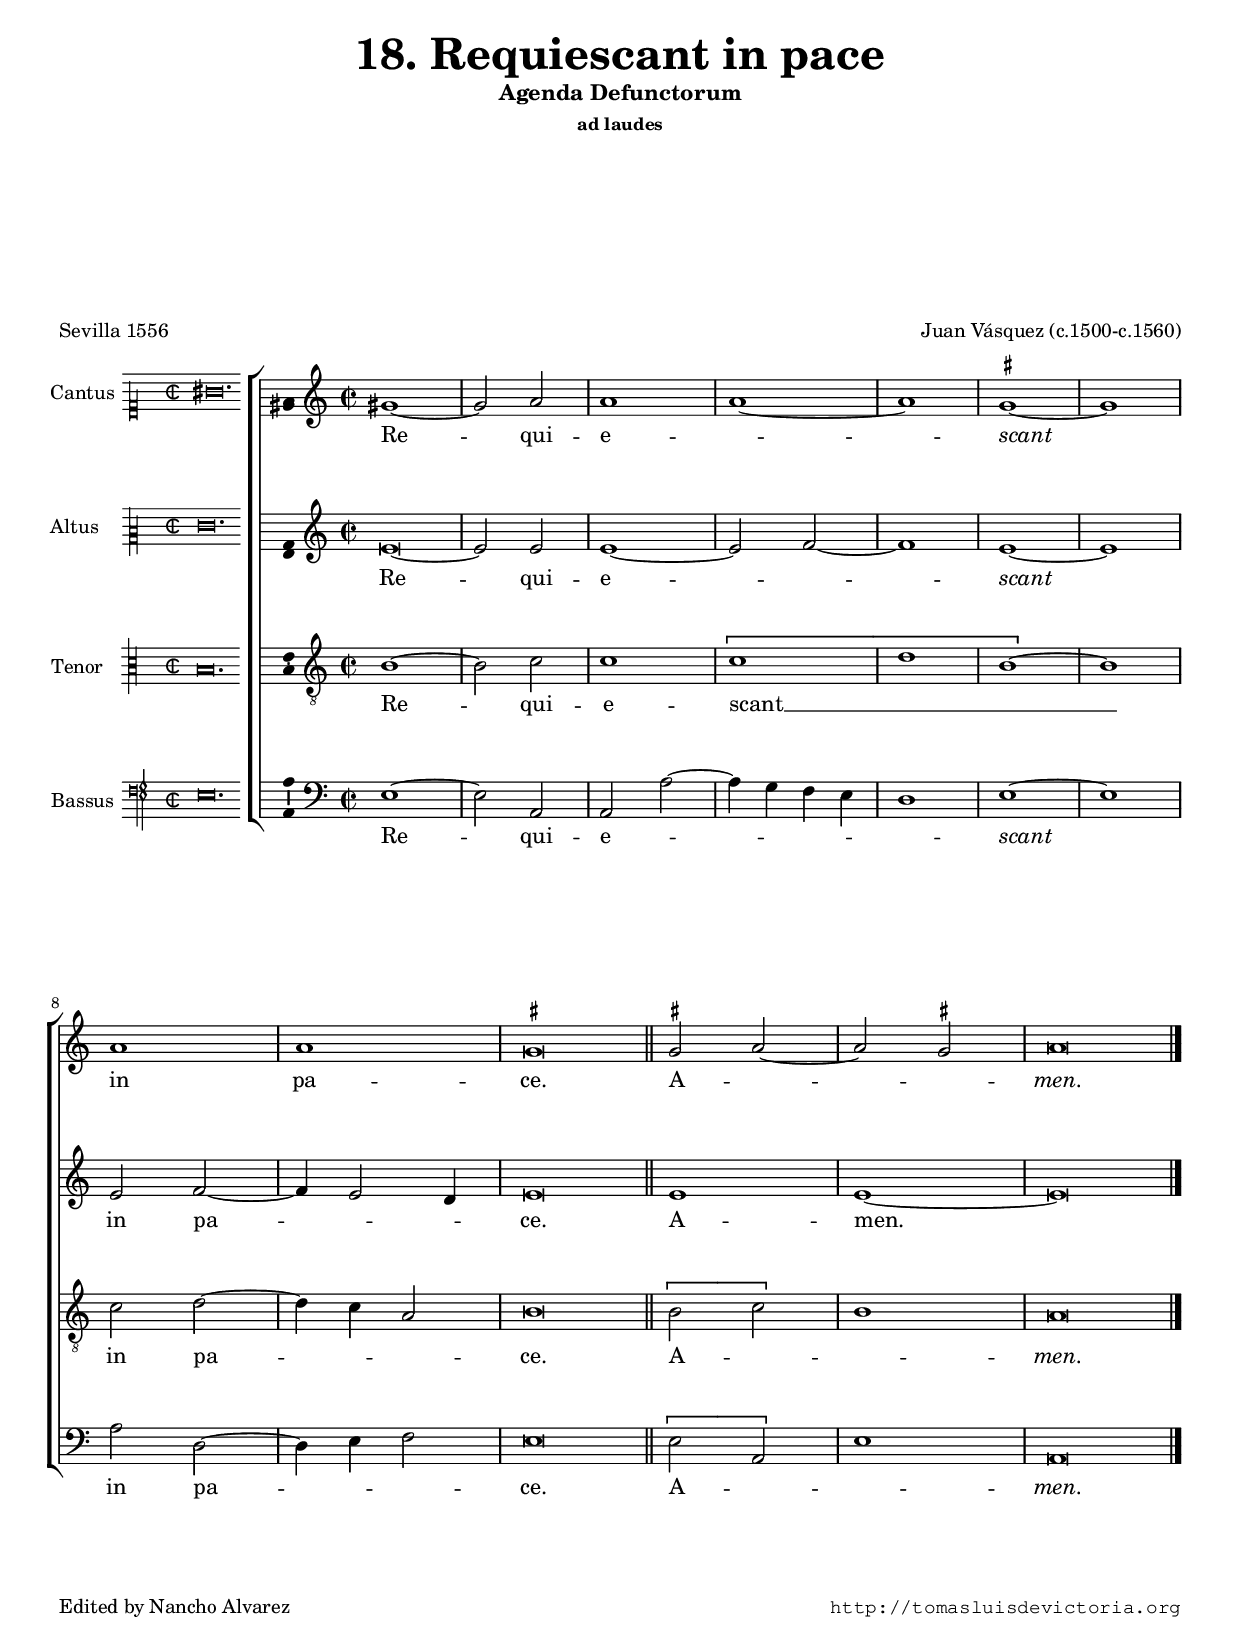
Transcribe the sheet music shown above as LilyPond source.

\version "2.18.0"

#(set-default-paper-size "a4")
#(set-global-staff-size 17)
#(ly:set-option 'point-and-click #f)
%mobile -s15.5 -i3.2

italicas=\override LyricText.font-shape = #'italic
rectas=\override LyricText.font-shape = #'upright
ss=\once \set suggestAccidentals = ##t
incipitwidth = 20
mtempo={\tempo 4 = 120}
mtempob={\tempo 4 = 60}

htitle="AD: 18. Requiescant in pace"
hcomposer="Vásquez"

\header {
	title=\markup{\vspace #5 \fontsize #3 "18. Requiescant in pace"}
	subtitle="Agenda Defunctorum"
	subsubtitle=\markup{\column{"ad laudes" " " " " " " " " " " " " " " }}
	composer="Juan Vásquez (c.1500-c.1560)"
        pdfauthor=\composer
	%opus="(-)"
	poet=\markup{"Sevilla 1556"}
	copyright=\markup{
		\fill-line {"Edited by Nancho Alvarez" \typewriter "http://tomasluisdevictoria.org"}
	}
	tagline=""
}

global={\key c \major \time 2/2
        \skip 1*10 \bar "||"
	\skip 1*3 \bar "|."
}


cantus=\relative c''{
	gis1 ~
	gis2 a
	a1
	a ~
	a
	\ss gis ~
	gis
	\break
	a
	a
	\ss gis\breve*1/2
	\ss gis2 a ~
	a \ss gis
	a\breve*1/2
}

altus=\relative c'{
	e ~
	e2 e
	e1 ~
	e2 f ~
	f1
	e1 ~
	e
	e2 f ~
	f4 e2 d4
	e\breve*1/2
	e1
	e ~
	e\breve*1/2
}

tenor=\relative c'{
	b1 ~
	b2 c
	c1
	\[c1
	d
	b ~ \]
	b
	c2 d ~
	d4 c a2
	b\breve*1/2
	\[b2 c\]
	b1
	a\breve*1/2
}

bassus=\relative c{
	e1 ~
	e2 a,
	a a' ~
	a4 g f e
	d1
	e ~
	e
	a2 d, ~
	d4 e f2
	e\breve*1/2
	\[e2 a,\]
	e'1
	a,\breve*1/2
}

textocantus=\lyricmode{
Re -- qui -- e -- _ \italicas scant \rectas % scant _
in pa -- ce.
A -- _ _ \italicas men. % men _ _ 
}

textoaltus=\lyricmode{
Re -- qui -- e -- _ \italicas scant \rectas % scant _
in pa -- _ _ ce.
A -- men.
}

textotenor=\lyricmode{
Re -- qui -- e -- scant __ _ _ 
in pa -- _ _ ce.
A -- _ _ \italicas men. % men _
}

textobassus=\lyricmode{
Re -- qui -- e -- _ _ _ _ _ \italicas scant \rectas % scant _ _ _ _ _ 
in pa -- _ _ ce.
A -- _ _ \italicas men. % men _
}


incipitcantus=\markup{
	\score{
		{ 
		\set Staff.instrumentName="Cantus "
		\override NoteHead.style = #'neomensural
		\override Staff.TimeSignature.style = #'neomensural
		\cadenzaOn 
		\clef "petrucci-c1"
		\key c \major
		\time 2/2
                gis'\breve. % SR sin puntillo
		} 

	\layout { line-width=\incipitwidth indent = 0 }
	}
}

incipitaltus=\markup{
	\score{
		{ 
		\set Staff.instrumentName="Altus    "
		\override NoteHead.style = #'neomensural 
		\override Staff.TimeSignature.style = #'neomensural
		\cadenzaOn 
		\clef "petrucci-c2"
		\key c \major
		\time 2/2
                e'\breve.
		} 
	\layout { line-width=\incipitwidth indent = 0 }
	}
}


incipittenor=\markup{
	\score{
		{ 
		\set Staff.instrumentName="Tenor   "
		\override NoteHead.style = #'neomensural 
		\override Staff.TimeSignature.style = #'neomensural
		\cadenzaOn 
		\clef "petrucci-c3"
		\key c \major
		\time 2/2
                b\breve.
		} 
	\layout { line-width=\incipitwidth indent=0 }
	}
}

incipitbassus=\markup{
	\score{
		{ 
		\set Staff.instrumentName="Bassus "
		\override NoteHead.style = #'neomensural
		\override Staff.TimeSignature.style = #'neomensural
		\cadenzaOn 
		\clef "petrucci-f4"
		\key c \major
		\time 2/2
                e\breve.
		} 
	\layout { line-width=\incipitwidth indent = 0 }
	}
}

%\layout {
%       \context {\Voice
%               \remove Ligature_bracket_engraver
%               \consists Mensural_ligature_engraver
%       }
%       line-width=\incipitwidth
%       indent = 0
%}

\score {\transpose c' c'{
\new ChoirStaff<<

	\new Staff <<\global
	\new Voice="v1" {
		\set Staff.instrumentName=\incipitcantus
		\clef "treble"
		\cantus }
	\new Lyrics \lyricsto "v1" {\textocantus }
	>>

	\new Staff <<\global
	\new Voice="v2" {
		\set Staff.instrumentName=\incipitaltus
		\clef "treble"
		\altus }
	\new Lyrics \lyricsto "v2" {\textoaltus }
	>>
	
	\new Staff <<\global
	\new Voice="v3" {
		\set Staff.instrumentName=\incipittenor
		\clef "G_8"
		\tenor }
	\new Lyrics \lyricsto "v3" {\textotenor }
	>>

	\new Staff <<\global
	\new Voice="v4" {
		\set Staff.instrumentName=\incipitbassus
		\clef "bass"
		\bassus }
	\new Lyrics \lyricsto "v4" {\textobassus }
	>>
	
>>

	} % transpose

\layout{ 
	\context {\Lyrics 
		\override VerticalAxisGroup.staff-affinity = #UP
		\override VerticalAxisGroup.nonstaff-relatedstaff-spacing =
			#'((basic-distance . 0) (minimum-distance . 0) (padding . 1))
		\override LyricText.font-size = #1.2
		\override LyricHyphen.minimum-distance = #0.5
	}
	\context {\Score 
		tempoHideNote = ##t
		\override BarNumber.padding = #2 
	}
	\context {\Voice 
		%melismaBusyProperties = #'()
		%autoBeaming = ##f
	}
	\context {\Staff 
                %\RemoveEmptyStaves
                %\override VerticalAxisGroup.remove-first = ##t
		\override VerticalAxisGroup.staff-staff-spacing =
			#'((basic-distance . 11) (minimum-distance . 0) (padding . 1))
		\consists Ambitus_engraver 
		\override LigatureBracket.padding = #1
	}
}

%\midi { \mtempo }

}


\paper{
	%first-page-number = #49
	evenHeaderMarkup=\markup  \fill-line { \fromproperty #'page:page-number-string \htitle \hcomposer }
	oddHeaderMarkup= \markup  \fill-line { \on-the-fly #not-first-page \hcomposer \on-the-fly #not-first-page \htitle \on-the-fly #not-first-page \fromproperty #'page:page-number-string }
	%system-count=20
	%page-count = 8
	ragged-last-bottom = ##f
	indent=3.4\cm
	system-system-spacing =
	#'((basic-distance . 20) (minimum-distance . 0) (padding . 5))
	top-system-spacing = % header
	#'((basic-distance . 10) (minimum-distance . 0) (padding . 0))
	last-bottom-spacing = % footer
	#'((basic-distance . 14) (minimum-distance . 0) (padding . 0))
	markup-system-spacing.padding = #1.5
}
